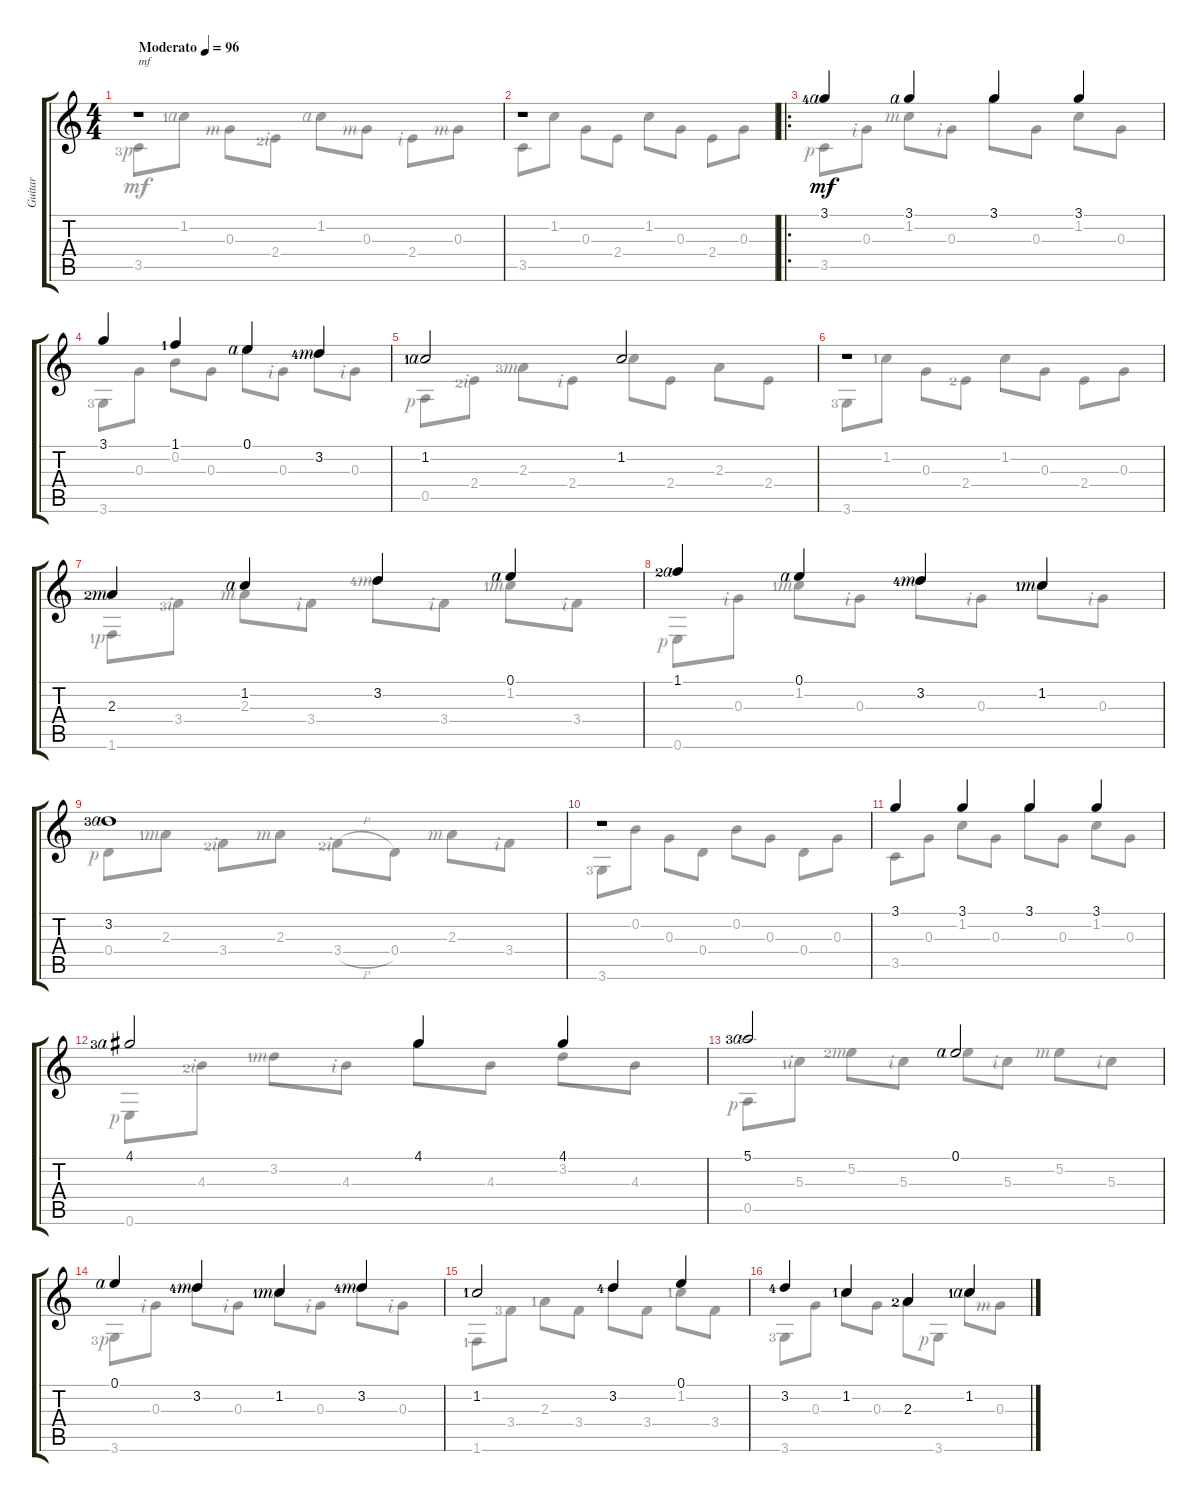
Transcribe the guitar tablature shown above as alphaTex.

\track ("Guitar" "Guitar") {instrument acousticguitarnylon}
\staff {score tabs}
\tuning (E4 B3 G3 D3 A2 E2) {hide}
\voice
\ts (4 4)
\tempo (96 "Moderato")
\clef g2
\ks c
r.1{txt "mf" dy mf instrument acousticguitarnylon} |
r.1 |
\ro
3.1{lf 5 rf 4}.4 3.1{rf 4}.4 3.1.4 3.1.4 |
3.1.4 1.1{lf 2}.4 0.1{rf 4}.4 3.2{lf 5 rf 3}.4 |
1.2{lf 2 rf 4}.2 1.2.2 |
r.1 |
2.3{lf 3 rf 3}.4 1.2{rf 4}.4 3.2.4 0.1{rf 4}.4 |
1.1{lf 3 rf 4}.4 0.1{rf 4}.4 3.2{lf 5 rf 3}.4 1.2{lf 2 rf 3}.4 |
3.2{lf 4 rf 4}.1 |
r.1 |
3.1.4 3.1.4 3.1.4 3.1.4 |
4.1{lf 4 rf 4}.2 4.1.4 4.1.4 |
5.1{lf 4 rf 4}.2 0.1{rf 4}.2 |
0.1{rf 4}.4 3.2{lf 5 rf 3}.4 1.2{lf 2 rf 3}.4 3.2{lf 5 rf 3}.4 |
1.2{lf 2}.2 3.2{lf 5}.4 0.1.4 |
3.2{lf 5}.4 1.2{lf 2}.4 2.3{lf 3}.4 1.2{lf 2 rf 4}.4
\voice
\clef g2
\ottava regular
\simile none
\ks c
3.5{lf 4 rf 1}.8{dy mf} 1.2{lf 2 rf 4}.8 0.3{rf 3}.8 2.4{lf 3 rf 2}.8 1.2{rf 4}.8 0.3{rf 3}.8 2.4{rf 2}.8 0.3{rf 3}.8 |
3.5.8 1.2.8 0.3.8 2.4.8 1.2.8 0.3.8 2.4.8 0.3.8 |
3.5{rf 1}.8 0.3{rf 2}.8 1.2{rf 3}.8 0.3{rf 2}.8 3.1.8 0.3.8 1.2.8 0.3.8 |
3.6{lf 4}.8 0.3.8 0.2.8 0.3.8 0.1.8 0.3{rf 2}.8 3.2.8 0.3{rf 2}.8 |
0.5{rf 1}.8 2.4{lf 3 rf 2}.8 2.3{lf 4 rf 3}.8 2.4{rf 2}.8 1.2.8 2.4.8 2.3.8 2.4.8 |
3.6{lf 4}.8 1.2{lf 2}.8 0.3.8 2.4{lf 3}.8 1.2.8 0.3.8 2.4.8 0.3.8 |
1.6{lf 2 rf 1}.8 3.4{lf 4 rf 2}.8 2.3{rf 3}.8 3.4{rf 2}.8 3.2{lf 5 rf 3}.8 3.4{rf 2}.8 1.2{lf 2 rf 3}.8 3.4{rf 2}.8 |
0.6{rf 1}.8 0.3{rf 2}.8 1.2{lf 2 rf 3}.8 0.3{rf 2}.8 3.2.8 0.3{rf 2}.8 1.2.8 0.3{rf 2}.8 |
0.4{rf 1}.8 2.3{lf 2 rf 3}.8 3.4{lf 3 rf 2}.8 2.3{rf 3}.8 3.4{h lf 3 rf 2}.8 0.4.8 2.3{rf 3}.8 3.4{rf 2}.8 |
3.6{lf 4}.8 0.2.8 0.3.8 0.4.8 0.2.8 0.3.8 0.4.8 0.3.8 |
3.5.8 0.3.8 1.2.8 0.3.8 3.1.8 0.3.8 1.2.8 0.3.8 |
0.6{rf 1}.8 4.3{lf 3 rf 2}.8 3.2{lf 2 rf 3}.8 4.3{rf 2}.8 4.1.8 4.3.8 3.2.8 4.3.8 |
0.5{rf 1}.8 5.3{lf 2 rf 2}.8 5.2{lf 3 rf 3}.8 5.3{rf 2}.8 0.1.8 5.3{rf 2}.8 5.2{rf 3}.8 5.3{rf 2}.8 |
3.6{lf 4 rf 1}.8 0.3{rf 2}.8 3.2.8 0.3{rf 2}.8 1.2.8 0.3{rf 2}.8 3.2.8 0.3{rf 2}.8 |
1.6{lf 2}.8 3.4{lf 4}.8 2.3{lf 2}.8 3.4.8 3.2.8 3.4.8 1.2{lf 2}.8 3.4.8 |
3.6{lf 4}.8 0.3.8 1.2.8 0.3.8 2.3.8 3.6{rf 1}.8 1.2.8 0.3{rf 3}.8
